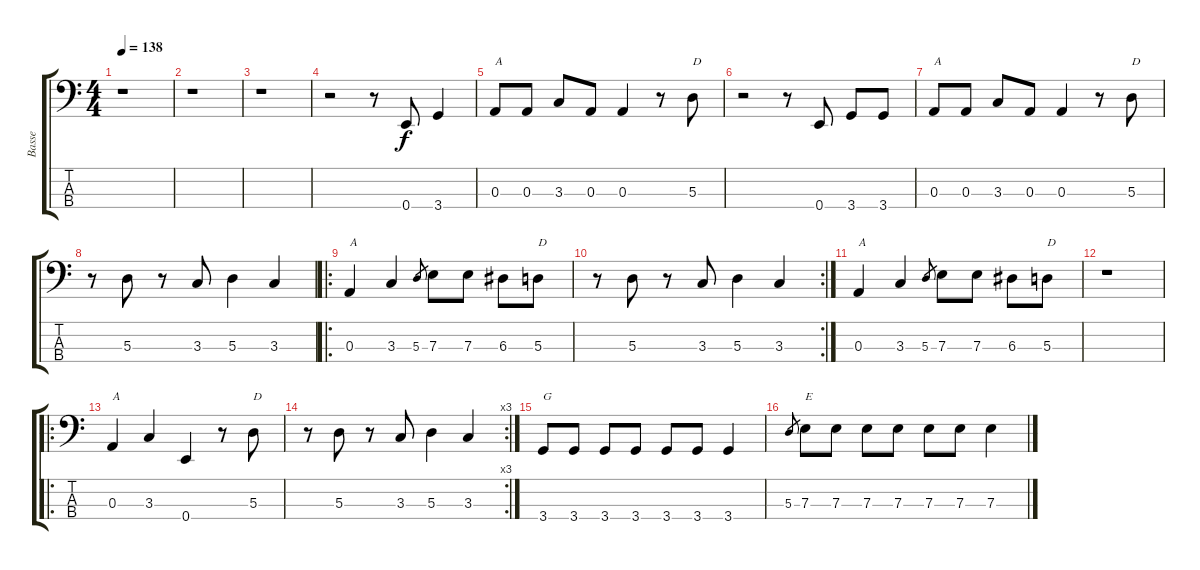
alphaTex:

\track ("Basse" "Basse") {instrument electricbassfinger}
\staff {score tabs}
\tuning (G2 D2 A1 E1) {hide}
\ts (4 4)
\tempo 138
\clef f4
\ks c
r.1{dy f instrument electricbassfinger} |
r.1 |
r.1 |
r.2 r.8 0.4.8 3.4.4 |
0.3.8{txt "A"} 0.3.8 3.3.8 0.3.8 0.3.4 r.8 5.3.8{txt "D"} |
r.2 r.8 0.4.8 3.4.8 3.4.8 |
0.3.8{txt "A"} 0.3.8 3.3.8 0.3.8 0.3.4 r.8 5.3.8{txt "D"} |
r.8 5.3.8 r.8 3.3.8 5.3.4 3.3.4 |
\ro
0.3.4{txt "A"} 3.3.4 5.3.8{gr} 7.3.8 7.3.8 6.3.8 5.3.8{txt "D"} |
\rc 2
r.8 5.3.8 r.8 3.3.8 5.3.4 3.3.4 |
0.3.4{txt "A"} 3.3.4 5.3.8{gr} 7.3.8 7.3.8 6.3.8 5.3.8{txt "D"} |
r.1 |
\ro
0.3.4{txt "A"} 3.3.4 0.4.4 r.8 5.3.8{txt "D"} |
\rc 3
r.8 5.3.8 r.8 3.3.8 5.3.4 3.3.4 |
3.4.8{txt "G"} 3.4.8 3.4.8 3.4.8 3.4.8 3.4.8 3.4.4 |
5.3.8{gr} 7.3.8{txt "E"} 7.3.8 7.3.8 7.3.8 7.3.8 7.3.8 7.3.4
